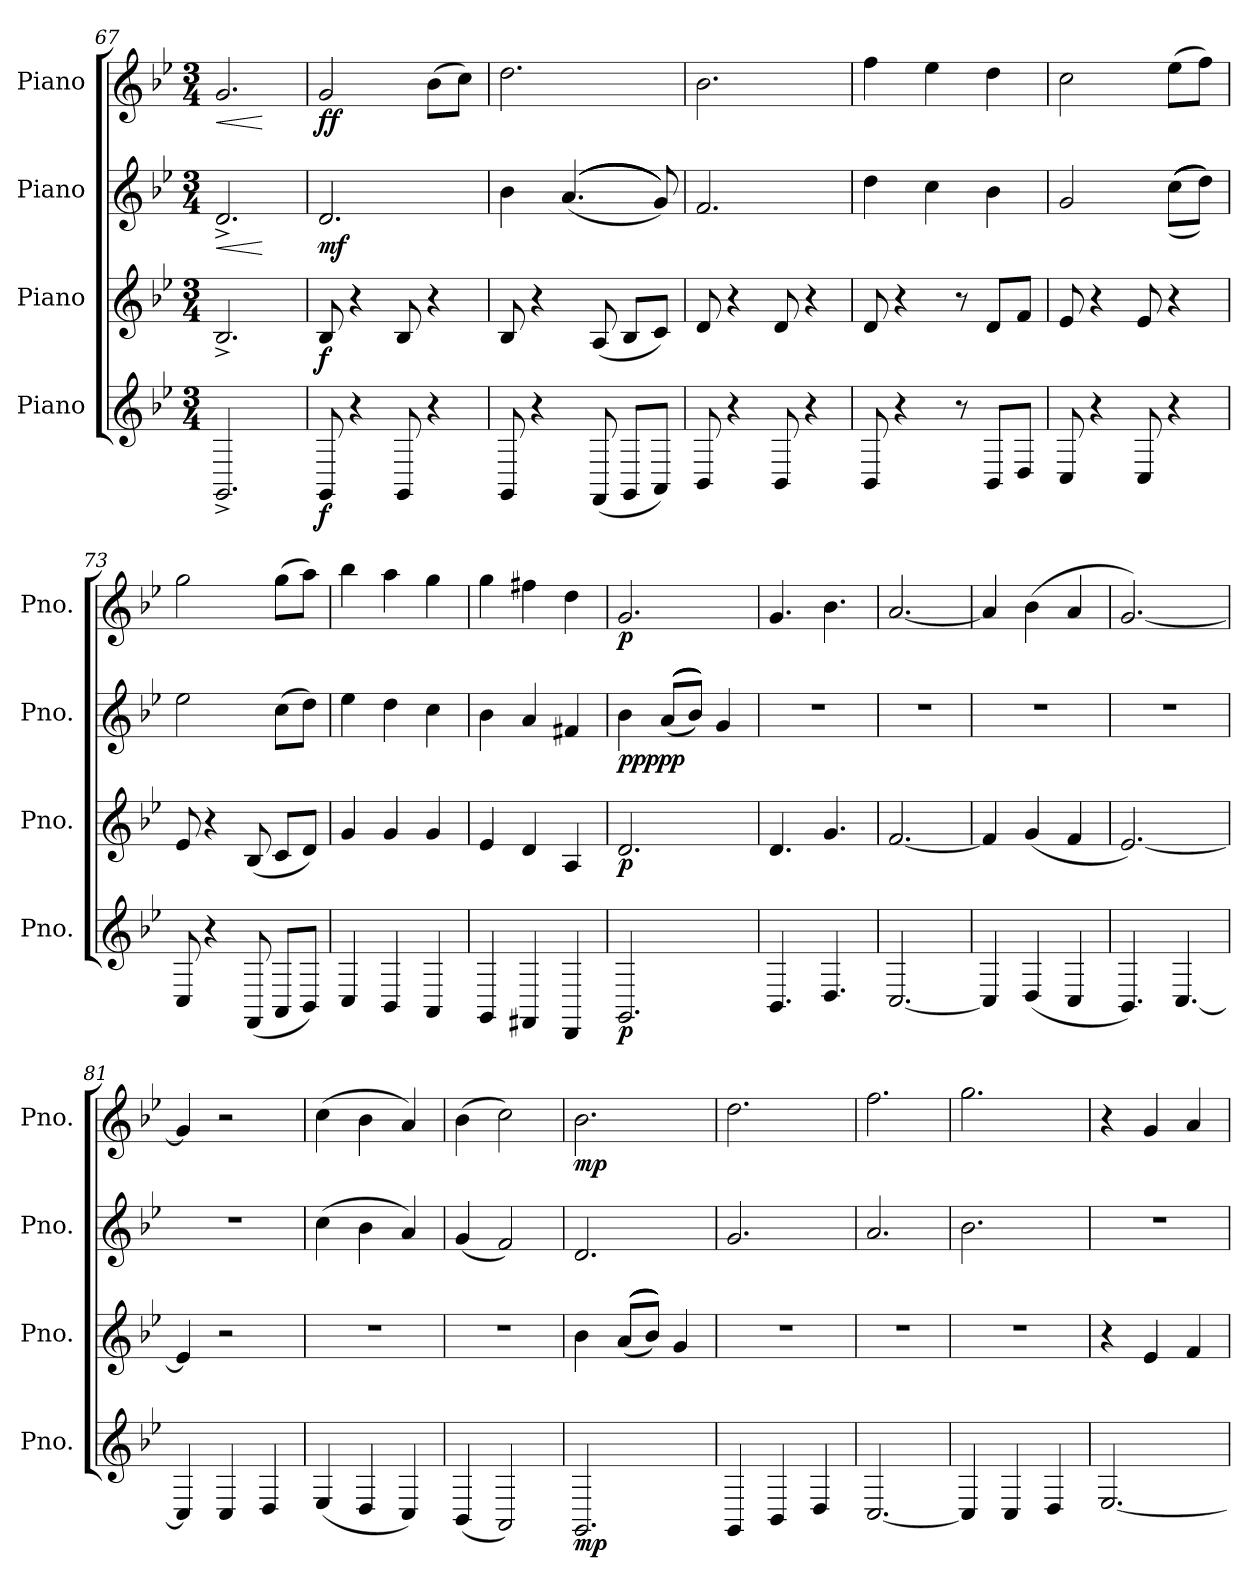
**kern	**dynam	**kern	**dynam	**kern	**dynam	**kern	**dynam
*part4	*part4	*part3	*part3	*part2	*part2	*part1	*part1
*staff4	*staff4	*staff3	*staff3	*staff2	*staff2	*staff1	*staff1
*I"Piano	*	*I"Piano	*	*I"Piano	*	*I"Piano	*
*I'Pno.	*	*I'Pno.	*	*I'Pno.	*	*I'Pno.	*
*clefG2	*	*clefG2	*	*clefG2	*	*clefG2	*
*k[b-e-]	*	*k[b-e-]	*	*k[b-e-]	*	*k[b-e-]	*
*M3/4	*	*M3/4	*	*M3/4	*	*M3/4	*
=67	=67	=67	=67	=67	=67	=67	=67
!	!	!	!	!	!LO:HP:b	!	!LO:HP:b
2.GG^/	.	2.B-^/	.	2.d^/	<	2.g/	<
.	.	.	.	.	[	.	[
=68	=68	=68	=68	=68	=68	=68	=68
!	!LO:DY:b	!	!LO:DY:b	!	!LO:DY:b	!	!LO:DY:b
8GG/	f	8B-/	f	2.d/	mf	2g/	ff
4r	.	4r	.	.	.	.	.
8GG/	.	8B-/	.	.	.	.	.
4r	.	4r	.	.	.	(>8b-\L	.
.	.	.	.	.	.	8cc\J)	.
=69	=69	=69	=69	=69	=69	=69	=69
8GG/	.	8B-/	.	4b-\	.	2.dd\	.
4r	.	4r	.	.	.	.	.
.	.	.	.	(<(<(<(<(<4.a/	.	.	.
(<8FF/	.	(<8A/	.	.	.	.	.
8GG/L	.	8B-/L	.	.	.	.	.
8AA/J)	.	8c/J)	.	8g/)))))	.	.	.
=70	=70	=70	=70	=70	=70	=70	=70
8BB-/	.	8d/	.	2.f/	.	2.b-\	.
4r	.	4r	.	.	.	.	.
8BB-/	.	8d/	.	.	.	.	.
4r	.	4r	.	.	.	.	.
=71	=71	=71	=71	=71	=71	=71	=71
8BB-/	.	8d/	.	4dd\	.	4ff\	.
4r	.	4r	.	.	.	.	.
.	.	.	.	4cc\	.	4ee-\	.
8r	.	8r	.	.	.	.	.
8BB-/L	.	8d/L	.	4b-\	.	4dd\	.
8D/J	.	8f/J	.	.	.	.	.
=72	=72	=72	=72	=72	=72	=72	=72
8C/	.	8e-/	.	2g/	.	2cc\	.
4r	.	4r	.	.	.	.	.
8C/	.	8e-/	.	.	.	.	.
4r	.	4r	.	(>(>(>(>(>8cc\L	.	(>8ee-\L	.
.	.	.	.	8dd\J)))))	.	8ff\J)	.
!!LO:LB:g=z
=73	=73	=73	=73	=73	=73	=73	=73
8C/	.	8e-/	.	2ee-\	.	2gg\	.
4r	.	4r	.	.	.	.	.
(<8FF/	.	(<8B-/	.	.	.	.	.
8AA/L	.	8c/L	.	(>8cc\L	.	(>8gg\L	.
8BB-/J)	.	8d/J)	.	8dd\J)	.	8aa\J)	.
=74	=74	=74	=74	=74	=74	=74	=74
4C/	.	4g/	.	4ee-\	.	4bb-\	.
4BB-/	.	4g/	.	4dd\	.	4aa\	.
4AA/	.	4g/	.	4cc\	.	4gg\	.
=75	=75	=75	=75	=75	=75	=75	=75
4GG/	.	4e-/	.	4b-\	.	4gg\	.
4FF#X/	.	4d/	.	4a/	.	4ff#X\	.
4DD/	.	4A/	.	4f#X/	.	4dd\	.
=76	=76	=76	=76	=76	=76	=76	=76
!	!LO:DY:b	!	!LO:DY:b	!	!LO:DY:b	!	!
!	!	!	!	!	!LO:DY:n=1:b	!	!
!	!	!	!	!	!LO:DY:n=2:b	!	!
!	!	!	!	!	!LO:DY:n=3:b	!	!
!	!	!	!	!	!LO:DY:n=4:b	!	!LO:DY:b
2.GG/	p	2.d/	p	4b-\	p p p p p	2.g/	p
.	.	.	.	(<(<(<(<(<8a/L	.	.	.
.	.	.	.	8b-/J)))))	.	.	.
.	.	.	.	4g/	.	.	.
=77	=77	=77	=77	=77	=77	=77	=77
4.BB-/	.	4.d/	.	2.r	.	4.g/	.
4.D/	.	4.g/	.	.	.	4.b-\	.
=78	=78	=78	=78	=78	=78	=78	=78
[2.C/	.	[2.f/	.	2.r	.	[2.a/	.
=79	=79	=79	=79	=79	=79	=79	=79
4C/]	.	4f/]	.	2.r	.	4a/]	.
(<4D/	.	(<4g/	.	.	.	(>4b-\	.
4C/	.	4f/	.	.	.	4a/	.
=80	=80	=80	=80	=80	=80	=80	=80
4.BB-/)	.	[2.e-/)	.	2.r	.	[2.g/)	.
[4.C/	.	.	.	.	.	.	.
=81	=81	=81	=81	=81	=81	=81	=81
4C/]	.	4e-/]	.	2.r	.	4g/]	.
4C/	.	2r	.	.	.	2r	.
4D/	.	.	.	.	.	.	.
=82	=82	=82	=82	=82	=82	=82	=82
(<4E-/	.	2.r	.	(>4cc\	.	(>4cc\	.
4D/	.	.	.	4b-\	.	4b-\	.
4C/)	.	.	.	4a/)	.	4a/)	.
!!LO:PB:g=z
=83	=83	=83	=83	=83	=83	=83	=83
(<4BB-/	.	2.r	.	(<4g/	.	(>4b-\	.
2AA/)	.	.	.	2f/)	.	2cc\)	.
=84	=84	=84	=84	=84	=84	=84	=84
!	!LO:DY:b	!	!LO:DY:b	!	!	!	!
!	!	!	!LO:DY:n=1:b	!	!	!	!
!	!	!	!LO:DY:n=2:b	!	!	!	!
!	!	!	!LO:DY:n=3:b	!	!	!	!
!	!	!	!LO:DY:n=4:b	!	!	!	!
!	!	!	!LO:DY:n=5:b	!	!LO:DY:b	!	!
!	!	!	!	!	!LO:DY:n=1:b	!	!
!	!	!	!	!	!LO:DY:n=2:b	!	!
!	!	!	!	!	!LO:DY:n=3:b	!	!
!	!	!	!	!	!LO:DY:n=4:b	!	!
!	!	!	!	!	!LO:DY:n=5:b	!	!LO:DY:b
2.GG/	mp	4b-\	mp p p p p p	2.d/	mp mp mp mp mp mp	2.b-\	mp
.	.	(<(<(<(<(<8a/L	.	.	.	.	.
.	.	8b-/J)))))	.	.	.	.	.
.	.	4g/	.	.	.	.	.
=85	=85	=85	=85	=85	=85	=85	=85
4GG/	.	2.r	.	2.g/	.	2.dd\	.
4BB-/	.	.	.	.	.	.	.
4D/	.	.	.	.	.	.	.
=86	=86	=86	=86	=86	=86	=86	=86
[2.C/	.	2.r	.	2.a/	.	2.ff\	.
=87	=87	=87	=87	=87	=87	=87	=87
4C/]	.	2.r	.	2.b-\	.	2.gg\	.
4C/	.	.	.	.	.	.	.
4D/	.	.	.	.	.	.	.
=88	=88	=88	=88	=88	=88	=88	=88
[2.E-/	.	4r	.	2.r	.	4r	.
.	.	4e-/	.	.	.	4g/	.
.	.	4f/	.	.	.	4a/	.
=	=	=	=	=	=	=	=
*-	*-	*-	*-	*-	*-	*-	*-
